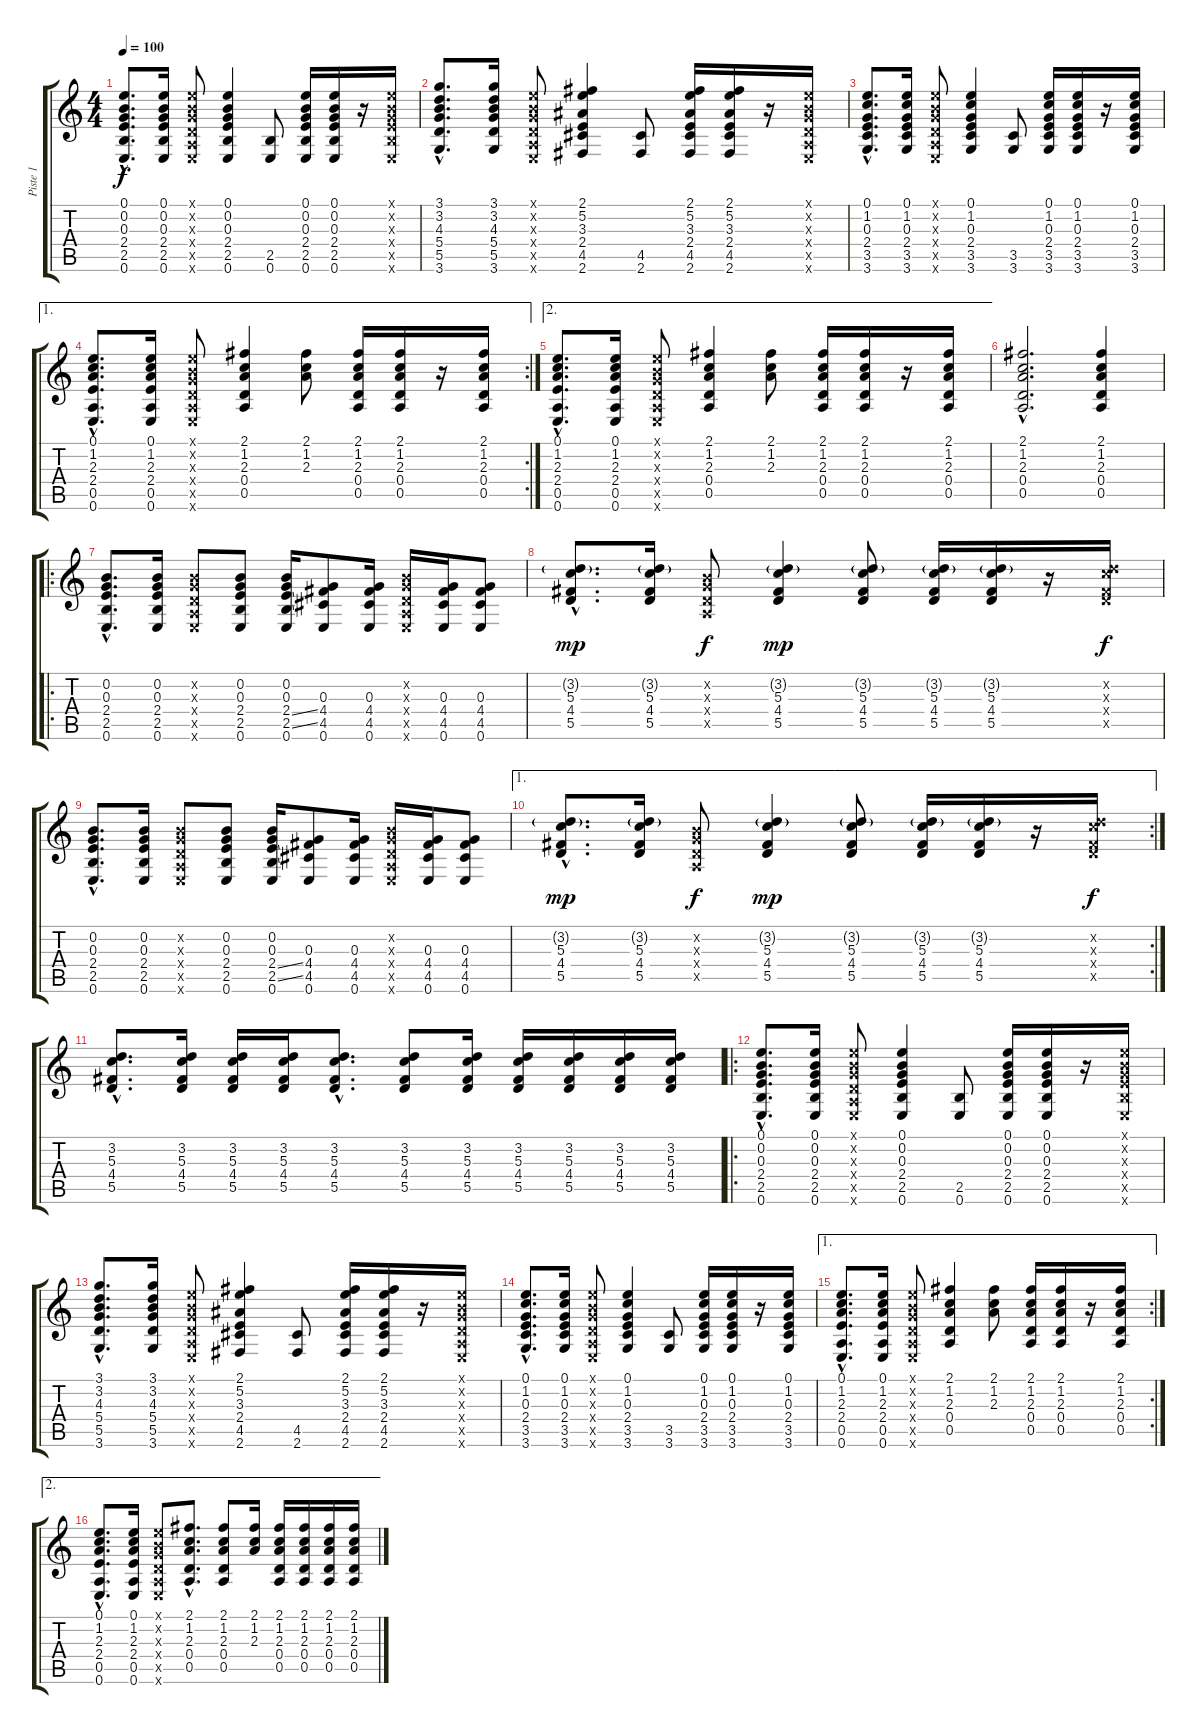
\track ("Piste 1" "Piste 1") {instrument acousticguitarnylon}
\staff {score tabs}
\tuning (E4 B3 G3 D3 A2 E2) {hide}
\ts (4 4)
\tempo 100
\clef g2
\ks c
(0.1{hac} 0.2{hac} 0.3{hac} 2.4{hac} 2.5{hac} 0.6{hac}).8{d dy f instrument acousticguitarnylon} (0.1 0.2 0.3 2.4 2.5 0.6).16 (0.1{x} 0.2{x} 0.3{x} 0.4{x} 0.5{x} 0.6{x}).8 (0.1 0.2 0.3 2.4 2.5 0.6).4 (2.5 0.6).8 (0.1 0.2 0.3 2.4 2.5 0.6).16 (0.1 0.2 0.3 2.4 2.5 0.6).16 r.16 (0.1{x} 0.2{x} 0.3{x} 2.4{x} 2.5{x} 0.6{x}).16 |
(3.1{hac} 3.2{hac} 4.3{hac} 5.4{hac} 5.5{hac} 3.6{hac}).8{d} (3.1 3.2 4.3 5.4 5.5 3.6).16 (0.1{x} 0.2{x} 0.3{x} 0.4{x} 0.5{x} 0.6{x}).8 (2.1 5.2 3.3 2.4 4.5 2.6).4 (4.5 2.6).8 (2.1 5.2 3.3 2.4 4.5 2.6).16 (2.1 5.2 3.3 2.4 4.5 2.6).16 r.16 (0.1{x} 0.2{x} 0.3{x} 0.4{x} 0.5{x} 0.6{x}).16 |
(0.1{hac} 1.2{hac} 0.3{hac} 2.4{hac} 3.5{hac} 3.6{hac}).8{d} (0.1 1.2 0.3 2.4 3.5 3.6).16 (0.1{x} 0.2{x} 0.3{x} 0.4{x} 0.5{x} 0.6{x}).8 (0.1 1.2 0.3 2.4 3.5 3.6).4 (3.5 3.6).8 (0.1 1.2 0.3 2.4 3.5 3.6).16 (0.1 1.2 0.3 2.4 3.5 3.6).16 r.16 (0.1 1.2 0.3 2.4 3.5 3.6).16 |
\ae 1
\rc 2
(0.1{hac} 1.2{hac} 2.3{hac} 2.4{hac} 0.5{hac} 0.6{hac}).8{d} (0.1 1.2 2.3 2.4 0.5 0.6).16 (0.1{x} 0.2{x} 0.3{x} 0.4{x} 0.5{x} 0.6{x}).8 (2.1 1.2 2.3 0.4 0.5).4 (2.1 1.2 2.3).8 (2.1 1.2 2.3 0.4 0.5).16 (2.1 1.2 2.3 0.4 0.5).16 r.16 (2.1 1.2 2.3 0.4 0.5).16 |
\ae 2
(0.1{hac} 1.2{hac} 2.3{hac} 2.4{hac} 0.5{hac} 0.6{hac}).8{d} (0.1 1.2 2.3 2.4 0.5 0.6).16 (0.1{x} 0.2{x} 0.3{x} 0.4{x} 0.5{x} 0.6{x}).8 (2.1 1.2 2.3 0.4 0.5).4 (2.1 1.2 2.3).8 (2.1 1.2 2.3 0.4 0.5).16 (2.1 1.2 2.3 0.4 0.5).16 r.16 (2.1 1.2 2.3 0.4 0.5).16 |
(2.1{hac} 1.2{hac} 2.3{hac} 0.4{hac} 0.5{hac}).2{d} (2.1 1.2 2.3 0.4 0.5).4 |
\ro
(0.2{hac} 0.3{hac} 2.4{hac} 2.5{hac} 0.6{hac}).8{d} (0.2 0.3 2.4 2.5 0.6).16 (0.2{x} 0.3{x} 0.4{x} 0.5{x} 0.6{x}).8 (0.2 0.3 2.4 2.5 0.6).8 (0.2 0.3 2.4{ss} 2.5{ss} 0.6).16 (0.3 4.4 4.5 0.6).8 (0.3 4.4 4.5 0.6).16 (0.2{x} 0.3{x} 0.4{x} 0.5{x} 0.6{x}).16 (0.3 4.4 4.5 0.6).16 (0.3 4.4 4.5 0.6).8 |
(3.2{g hac} 5.3{hac} 4.4{hac} 5.5{hac}).8{d dy mp} (3.2{g} 5.3 4.4 5.5).16 (0.2{x} 0.3{x} 0.4{x} 0.5{x}).8{dy f} (3.2{g} 5.3 4.4 5.5).4{dy mp} (3.2{g} 5.3 4.4 5.5).8 (3.2{g} 5.3 4.4 5.5).16 (3.2{g} 5.3 4.4 5.5).16 r.16 (3.2{x} 5.3{x} 4.4{x} 5.5{x}).16{dy f} |
(0.2{hac} 0.3{hac} 2.4{hac} 2.5{hac} 0.6{hac}).8{d} (0.2 0.3 2.4 2.5 0.6).16 (0.2{x} 0.3{x} 0.4{x} 0.5{x} 0.6{x}).8 (0.2 0.3 2.4 2.5 0.6).8 (0.2 0.3 2.4{ss} 2.5{ss} 0.6).16 (0.3 4.4 4.5 0.6).8 (0.3 4.4 4.5 0.6).16 (0.2{x} 0.3{x} 0.4{x} 0.5{x} 0.6{x}).16 (0.3 4.4 4.5 0.6).16 (0.3 4.4 4.5 0.6).8 |
\ae 1
\rc 2
(3.2{g hac} 5.3{hac} 4.4{hac} 5.5{hac}).8{d dy mp} (3.2{g} 5.3 4.4 5.5).16 (0.2{x} 0.3{x} 0.4{x} 0.5{x}).8{dy f} (3.2{g} 5.3 4.4 5.5).4{dy mp} (3.2{g} 5.3 4.4 5.5).8 (3.2{g} 5.3 4.4 5.5).16 (3.2{g} 5.3 4.4 5.5).16 r.16 (3.2{x} 5.3{x} 4.4{x} 5.5{x}).16{dy f} |
(3.2{hac} 5.3{hac} 4.4{hac} 5.5{hac}).8{d} (3.2 5.3 4.4 5.5).16 (3.2 5.3 4.4 5.5).16 (3.2 5.3 4.4 5.5).16 (3.2{hac} 5.3{hac} 4.4{hac} 5.5{hac}).8{d} (3.2 5.3 4.4 5.5).8 (3.2 5.3 4.4 5.5).16 (3.2 5.3 4.4 5.5).16 (3.2 5.3 4.4 5.5).16 (3.2 5.3 4.4 5.5).16 (3.2 5.3 4.4 5.5).16 |
\ro
(0.1{hac} 0.2{hac} 0.3{hac} 2.4{hac} 2.5{hac} 0.6{hac}).8{d} (0.1 0.2 0.3 2.4 2.5 0.6).16 (0.1{x} 0.2{x} 0.3{x} 0.4{x} 0.5{x} 0.6{x}).8 (0.1 0.2 0.3 2.4 2.5 0.6).4 (2.5 0.6).8 (0.1 0.2 0.3 2.4 2.5 0.6).16 (0.1 0.2 0.3 2.4 2.5 0.6).16 r.16 (0.1{x} 0.2{x} 0.3{x} 2.4{x} 2.5{x} 0.6{x}).16 |
(3.1{hac} 3.2{hac} 4.3{hac} 5.4{hac} 5.5{hac} 3.6{hac}).8{d} (3.1 3.2 4.3 5.4 5.5 3.6).16 (0.1{x} 0.2{x} 0.3{x} 0.4{x} 0.5{x} 0.6{x}).8 (2.1 5.2 3.3 2.4 4.5 2.6).4 (4.5 2.6).8 (2.1 5.2 3.3 2.4 4.5 2.6).16 (2.1 5.2 3.3 2.4 4.5 2.6).16 r.16 (0.1{x} 0.2{x} 0.3{x} 0.4{x} 0.5{x} 0.6{x}).16 |
(0.1{hac} 1.2{hac} 0.3{hac} 2.4{hac} 3.5{hac} 3.6{hac}).8{d} (0.1 1.2 0.3 2.4 3.5 3.6).16 (0.1{x} 0.2{x} 0.3{x} 0.4{x} 0.5{x} 0.6{x}).8 (0.1 1.2 0.3 2.4 3.5 3.6).4 (3.5 3.6).8 (0.1 1.2 0.3 2.4 3.5 3.6).16 (0.1 1.2 0.3 2.4 3.5 3.6).16 r.16 (0.1 1.2 0.3 2.4 3.5 3.6).16 |
\ae 1
\rc 2
(0.1{hac} 1.2{hac} 2.3{hac} 2.4{hac} 0.5{hac} 0.6{hac}).8{d} (0.1 1.2 2.3 2.4 0.5 0.6).16 (0.1{x} 0.2{x} 0.3{x} 0.4{x} 0.5{x} 0.6{x}).8 (2.1 1.2 2.3 0.4 0.5).4 (2.1 1.2 2.3).8 (2.1 1.2 2.3 0.4 0.5).16 (2.1 1.2 2.3 0.4 0.5).16 r.16 (2.1 1.2 2.3 0.4 0.5).16 |
\ae 2
(0.1{hac} 1.2{hac} 2.3{hac} 2.4{hac} 0.5{hac} 0.6{hac}).8{d} (0.1 1.2 2.3 2.4 0.5 0.6).16 (0.1{x} 0.2{x} 0.3{x} 0.4{x} 0.5{x} 0.6{x}).8 (2.1{hac} 1.2{hac} 2.3{hac} 0.4{hac} 0.5{hac}).8{d} (2.1 1.2 2.3 0.4 0.5).8 (2.1 1.2 2.3).16 (2.1 1.2 2.3 0.4 0.5).16 (2.1 1.2 2.3 0.4 0.5).16 (2.1 1.2 2.3 0.4 0.5).16 (2.1 1.2 2.3 0.4 0.5).16
